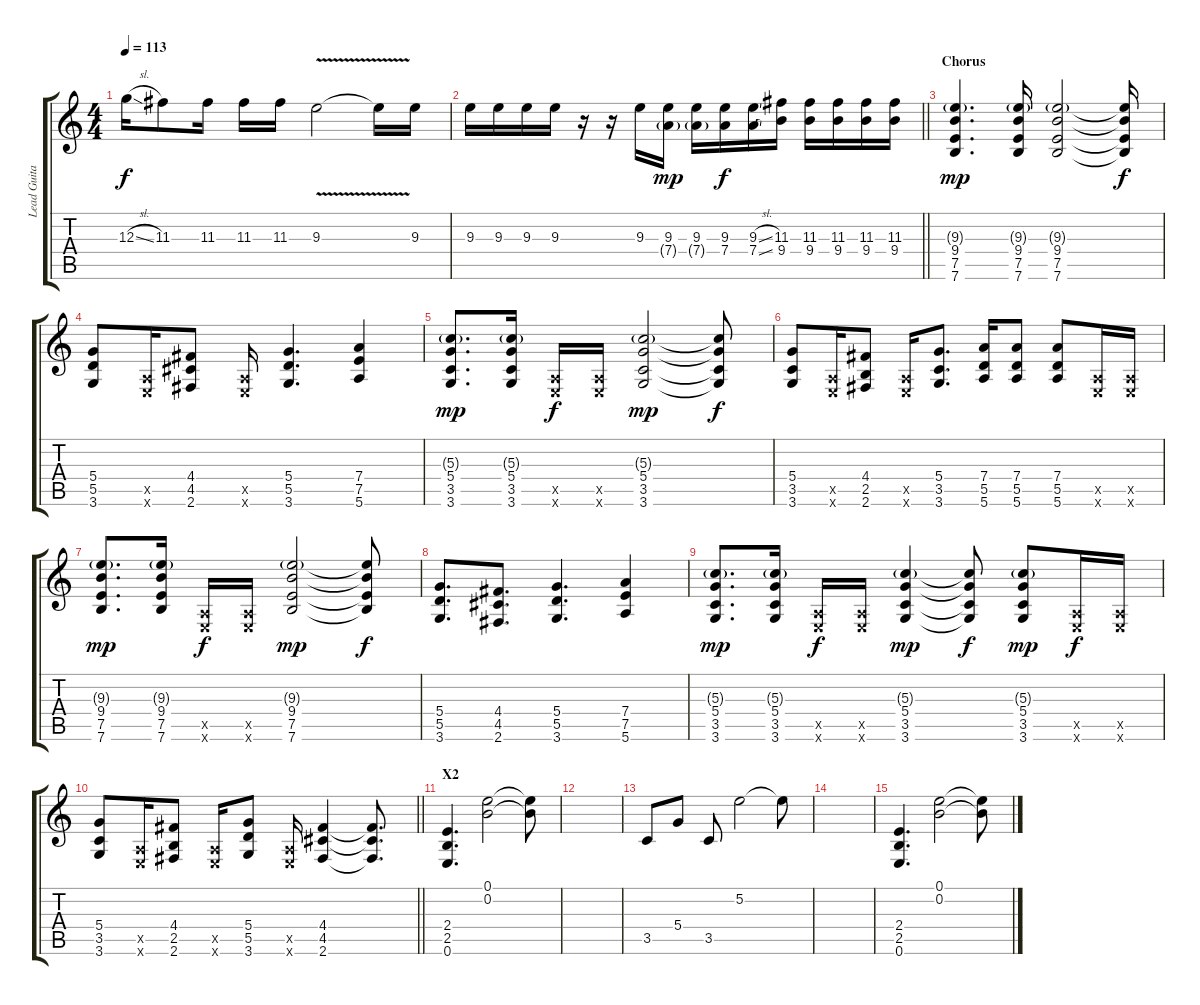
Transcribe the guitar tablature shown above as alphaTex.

\track ("Lead Guitar" "Lead Guita") {instrument electricguitarclean}
\staff {score tabs}
\tuning (E4 B3 G3 D3 A2 E2) {hide}
\ts (4 4)
\tempo 113
\clef g2
\ks c
12.3{sl}.16{dy f} 11.3.8 11.3.16 11.3.16 11.3.16 9.3{v}.2 9.3{t}.16 9.3.16 |
\barLineRight lightlight
9.3.16 9.3.16 9.3.16 9.3.16 r.16 r.16 9.3.16 (9.3 7.4{g}).16{dy mp} (9.3 7.4{g}).16 (9.3 7.4).16{dy f} (9.3{sl} 7.4{sl}).16{volume 10} (11.3 9.4).16 (11.3 9.4).16 (11.3 9.4).16 (11.3 9.4).16 (11.3 9.4).16 |
\section ("" "Chorus")
(9.3{g} 9.4 7.5 7.6).4{d dy mp volume 16 balance 0 instrument distortionguitar} (9.3{g} 9.4 7.5 7.6).16 (9.3{g} 9.4 7.5 7.6).2 (9.3{t} 9.4{t} 7.5{t} 7.6{t}).16{dy f} |
(5.4 5.5 3.6).8 (0.5{x} 0.6{x}).16 (4.4 4.5 2.6).8 (0.5{x} 0.6{x}).16 (5.4 5.5 3.6).4{d} (7.4 7.5 5.6).4 |
(5.3{g} 5.4 3.5 3.6).8{d dy mp} (5.3{g} 5.4 3.5 3.6).16 (0.5{x} 0.6{x}).16{dy f} (0.5{x} 0.6{x}).16 (5.3{g} 5.4 3.5 3.6).2{dy mp} (5.3{t} 5.4{t} 3.5{t} 3.6{t}).8{dy f} |
(5.4 3.5 3.6).8 (0.5{x} 0.6{x}).16 (4.4 2.5 2.6).8 (0.5{x} 0.6{x}).16 (5.4 3.5 3.6).8{d} (7.4 5.5 5.6).16 (7.4 5.5 5.6).8 (7.4 5.5 5.6).8 (0.5{x} 0.6{x}).16 (0.5{x} 0.6{x}).16 |
(9.3{g} 9.4 7.5 7.6).8{d dy mp} (9.3{g} 9.4 7.5 7.6).16 (0.5{x} 0.6{x}).16{dy f} (0.5{x} 0.6{x}).16 (9.3{g} 9.4 7.5 7.6).2{dy mp} (9.3{t} 9.4{t} 7.5{t} 7.6{t}).8{dy f} |
(5.4 5.5 3.6).8{d} (4.4 4.5 2.6).8{d} (5.4 5.5 3.6).4{d} (7.4 7.5 5.6).4 |
(5.3{g} 5.4 3.5 3.6).8{d dy mp} (5.3{g} 5.4 3.5 3.6).16 (0.5{x} 0.6{x}).16{dy f} (0.5{x} 0.6{x}).16 (5.3{g} 5.4 3.5 3.6).4{dy mp} (5.3{t} 5.4{t} 3.5{t} 3.6{t}).8{dy f} (5.3{g} 5.4 3.5 3.6).8{dy mp} (0.5{x} 0.6{x}).16{dy f} (0.5{x} 0.6{x}).16 |
\barLineRight lightlight
(5.4 3.5 3.6).8 (0.5{x} 0.6{x}).16 (4.4 2.5 2.6).8 (0.5{x} 0.6{x}).16 (5.4 5.5 3.6).8 (0.5{x} 0.6{x}).16 (4.4 4.5 2.6).4 (4.4{t} 4.5{t} 2.6{t}).8{d} |
\section ("" "X2")
(2.4 2.5 0.6).4{d volume 12 instrument electricguitarclean} (0.1 0.2).2 (0.1{t} 0.2{t}).8 |
|
3.5.8 5.4.8 3.5.8 5.2.2 5.2{t}.8 |
|
(2.4 2.5 0.6).4{d} (0.1 0.2).2 (0.1{t} 0.2{t}).8
